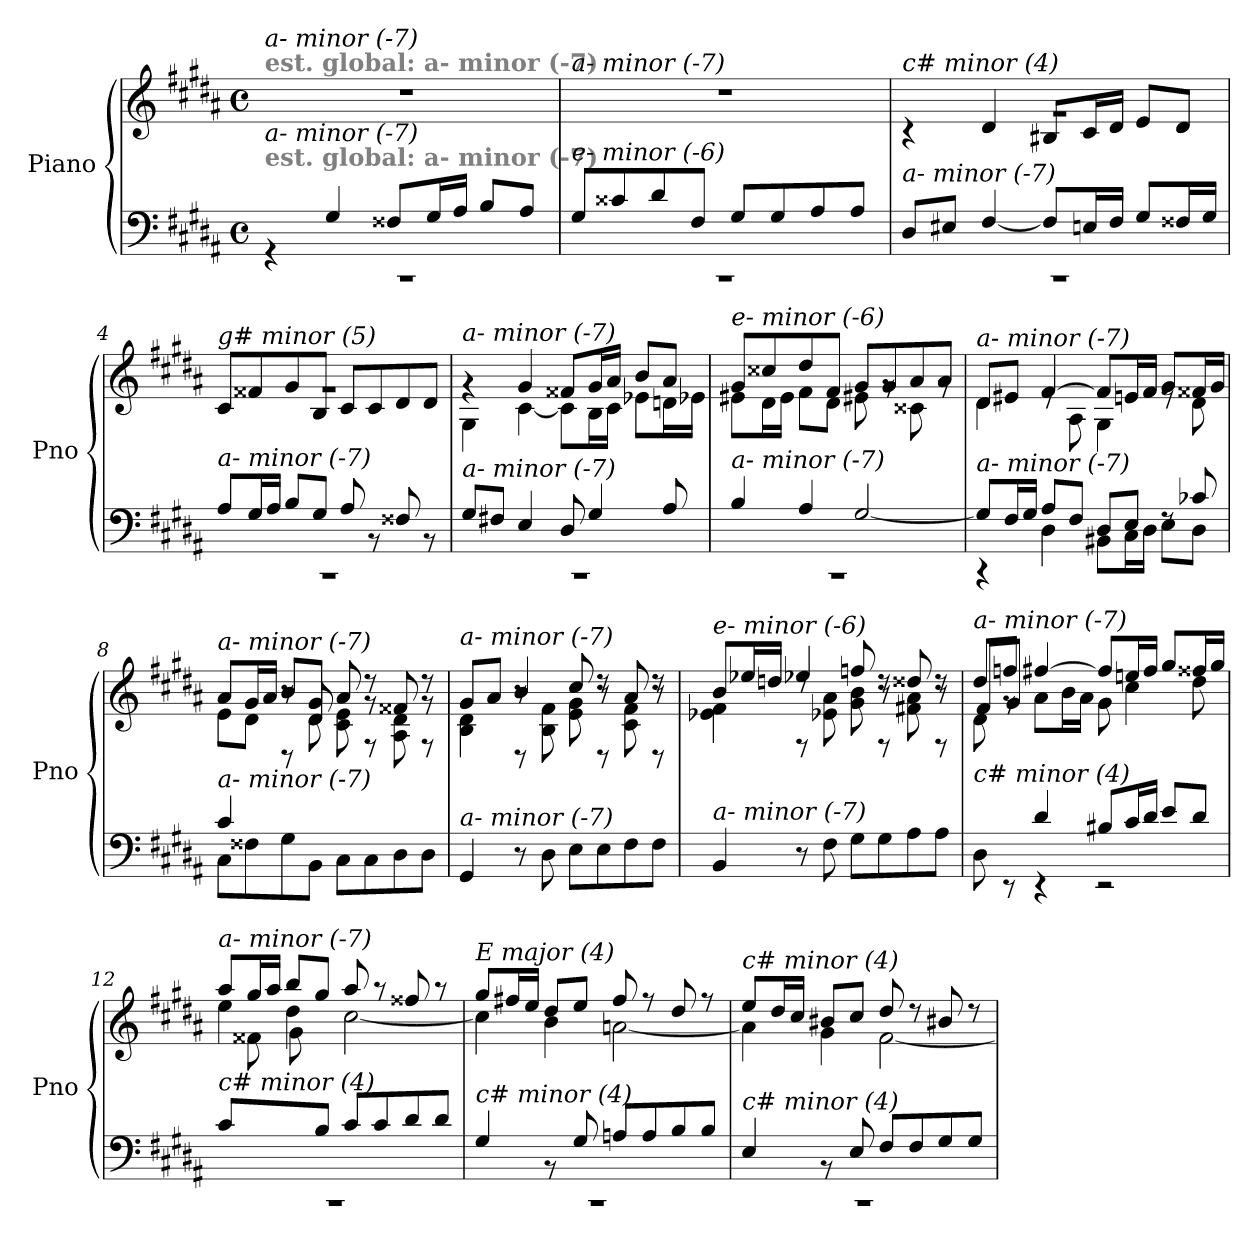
**kern	**kern
*part1	*part1
*staff2	*staff1
*I"Piano	*
*I'Pno	*
*clefF4	*clefG2
*k[f#c#g#d#a#]	*k[f#c#g#d#a#]
*M4/4	*M4/4
*met(c)	*met(c)
=1	=1
*^	*
!	!	!LO:TX:a:B:color=#808080:t=est. global&colon; a- minor (-7)
!	!	!LO:TX:i:t=a- minor (-7)
!LO:TX:a:B:color=#808080:t=est. global&colon; a- minor (-7)	!	!
!LO:TX:i:t=a- minor (-7)	!	!
1rCC	4r	1rdd
.	4G#/	.
.	8F##X/L	.
.	16G#/L	.
.	16A#/JJ	.
.	8B/L	.
.	8A#/J	.
=2	=2	=2
!	!	!LO:TX:i:t=a- minor (-7)
!LO:TX:i:t=e- minor (-6)	!	!
1rCC	8G#/L	1rdd
.	8c##X/	.
.	8d#/	.
.	8F#/J	.
.	8G#/L	.
.	8G#/	.
.	8A#/	.
.	8A#/J	.
=3	=3	=3
*	*	*^
!	!	!LO:TX:i:t=c# minor (4)	!
!LO:TX:i:t=a- minor (-7)	!	!	!
1rCC	8D#/L	1rg	4r
.	8E#Xi/J	.	.
.	[4F#/	.	4d#/
.	8F#/L]	.	8B#X/L
.	16En/L	.	16c#/L
.	16F#/JJ	.	16d#/JJ
.	8G#/L	.	8e/L
.	16F##X/L	.	8d#/J
.	16G#/JJ	.	.
=4	=4	=4	=4
!	!	!LO:TX:i:t=g# minor (5)	!
!LO:TX:i:t=a- minor (-7)	!	!	!
1rCC	8A#/L	1rg	8c#/L
.	16G#/L	.	8f##X/
.	16A#/JJ	.	.
.	8B/L	.	8g#/
.	8G#/J	.	8B/J
.	8A#/	.	8c#/L
.	8r	.	8c#/
.	8F##X/	.	8d#/
.	8r	.	8d#/J
!!LO:LB:g=z	!!
=5	=5	=5	=5
!	!	!LO:TX:i:t=a- minor (-7)	!
!LO:TX:i:t=a- minor (-7)	!	!	!
1rCC	8G#/L	4rg	4G#\
.	8F#X/J	.	.
.	4E/	4g#/	[4c#\
.	8D#/	8f##X/L	8c#\L]
.	4G#/	16g#/L	16B\L
.	.	16a#/JJ	16c#\JJ
.	.	8b/L	8e-Xj\L
.	8A#/	8a#/J	16dnj\L
.	.	.	16e-Xj\JJ
=6	=6	=6	=6
!	!	!LO:TX:i:t=e- minor (-6)	!
!LO:TX:i:t=a- minor (-7)	!	!	!
1rCC	4B/	8g#/L	8e#X\L
.	.	8cc##X/	16d#\L
.	.	.	16e#\JJ
.	4A#/	8dd#/	8f#\L
.	.	8f#/J	8d#\J
.	[2G#/	8g#/L	8e#X\
.	.	8g#/	8rg
.	.	8a#/	8c##X\
.	.	8a#/J	8rg
=7	=7	=7	=7
!	!	!LO:TX:i:t=a- minor (-7)	!
!LO:TX:i:t=a- minor (-7)	!	!	!
4rCC	8G#/L]	8d#/L	4d#\
.	16F#/L	8e#Xi/J	.
.	16G#/JJ	.	.
8A#/L	4D#\	[4f#/	8re
8F#/J	.	.	8A#\
8D#/L	8BB#X\L	8f#/L]	4G#\
8E/J	16C#\L	16en/L	.
.	16D#\JJ	16f#/JJ	.
8rF	8E\L	8g#/L	8re
8c-Xj/	8D#\J	16f##X/L	8d#\
.	.	16g#/JJ	.
!!LO:LB:g=z
=8	=8	=8	=8
*	*	*	*^
!	!	!LO:TX:i:t=a- minor (-7)	!	!
!LO:TX:i:t=a- minor (-7)	!	!	!	!
4c#/	8C#\L	8a#/L	8e\L	4ryy
.	8F##X\	16g#/L	8d#\J	.
.	.	16a#/JJ	.	.
4ryy	8G#\	8b/L	8r	8rD
.	8BB\J	8g#/J	8d#\	8d#/
8ryy	8C#\L	8a#/	8c#\ 8e\	8ryy
8ryy	8C#\	8rg	8rdd	8rF
8ryy	8D#\	8f##X/	8A#\ 8d#\	8ryy
8ryy	8D#\J	8rg	8rdd	8rF
!!LO:LB:g=z	!!	!!
=9	=9	=9	=9	=9
!	!	!LO:TX:i:t=a- minor (-7)	!	!
!LO:TX:i:t=a- minor (-7)	!	!	!	!
4ryy	4GG#/	8g#/L	4B\ 4d#\	4ryy
.	.	8a#/J	.	.
8ryy	8r	4b/	8r	8rD
4ryy	8D#\	.	8B\ 8f#\	4ryy
.	8E\L	8cc#/	8e\ 8g#\	.
8ryy	8E\	8r	8rdd	8rD
8ryy	8F#\	8a#/	8c#\ 8f#\	8ryy
8ryy	8F#\J	8r	8rdd	8rD
=10	=10	=10	=10	=10
!	!	!LO:TX:i:t=e- minor (-6)	!	!
!LO:TX:i:t=a- minor (-7)	!	!	!	!
4ryy	4BB/	8b/L	4e-Xj\ 4f#\	4ryy
.	.	16ee-Xj/L	.	.
.	.	16ddnj/JJ	.	.
8ryy	8r	4ee-Xj/	8rdd	8rF
4ryy	8F#\	.	8e-Xj\ 8a#\	4ryy
.	8G#\L	8ffnj/	8g#\ 8b\	.
8ryy	8G#\	8r	8rdd	8rF
8ryy	8A#\	8dd##Xj/	8f#Xj\ 8a#\	8ryy
8ryy	8A#\J	8r	8rdd	8rF
=11	=11	=11	=11	=11
*	*^	*	*	*^
!	!	!	!LO:TX:i:t=a- minor (-7)	!	!	!
!LO:TX:i:t=c# minor (4)	!	!	!	!	!	!
4ryy	8D#\	4ryy	8dd#/L	8d#\	8f#/L	4ryy
.	8rEE	.	8ffnj/J	8rg	8g#/J	.
2.ryy	4rEE	4d#/	[4ff#/	8a#\L	2.ryy	2.ryy
.	.	.	.	16b\L	.	.
.	.	.	.	16a#\JJ	.	.
.	2rEE	8B#X/L	8ff#/L]	8g#\	.	.
.	.	16c#/L	16een/L	4cc#\	.	.
.	.	16d#/JJ	16ff#/JJ	.	.	.
.	.	8e/L	8gg#/L	.	.	.
.	.	8d#/J	16ff##X/L	8dd#\	.	.
.	.	.	16gg#/JJ	.	.	.
*	*v	*v	*	*	*	*
*	*	*	*	*v	*v
=12	=12	=12	=12	=12
!	!	!LO:TX:i:t=a- minor (-7)	!	!
!LO:TX:i:t=c# minor (4)	!	!	!	!
1rCC	8c#/L	8aa#/L	4ee\	8ryy
.	4ryy	16gg#/L	.	8f##X\
.	.	16aa#/JJ	.	.
.	.	8bb/L	4dd#\	8g#\
.	8B/J	8gg#/J	.	2ryy
.	8c#/L	8aa#/	[2cc#\	.
.	8c#/	8r	.	.
.	8d#/	8ff##X/	.	.
.	8d#/J	8r	.	8ryy
!!LO:LB:g=z
=13	=13	=13	=13	=13
!	!	!LO:TX:i:t=E major (4)	!	!
!LO:TX:i:t=c# minor (4)	!	!	!	!
*	*	*	*v	*v
1rCC	4G#/	8gg#/L	4cc#\]
.	.	16ff#X/L	.
.	.	16ee/JJ	.
.	8r	8dd#/L	4b\
.	8G#/	8ee/J	.
.	8An/L	8ff#/	[2an\
.	8A/	8r	.
.	8B/	8dd#/	.
.	8B/J	8r	.
=14	=14	=14	=14
!	!	!LO:TX:i:t=c# minor (4)	!
!LO:TX:i:t=c# minor (4)	!	!	!
1rCC	4E/	8ee/L	4a\]
.	.	16dd#/L	.
.	.	16cc#/JJ	.
.	8rBB	8b#X/L	4g#\
.	8E/	8cc#/J	.
.	8F#/L	8dd#/	[2f#\
.	8F#/	8r	.
.	8G#/	8b#X/	.
.	8G#/J	8r	.
*v	*v	*	*
*	*v	*v
=	=
*-	*-
